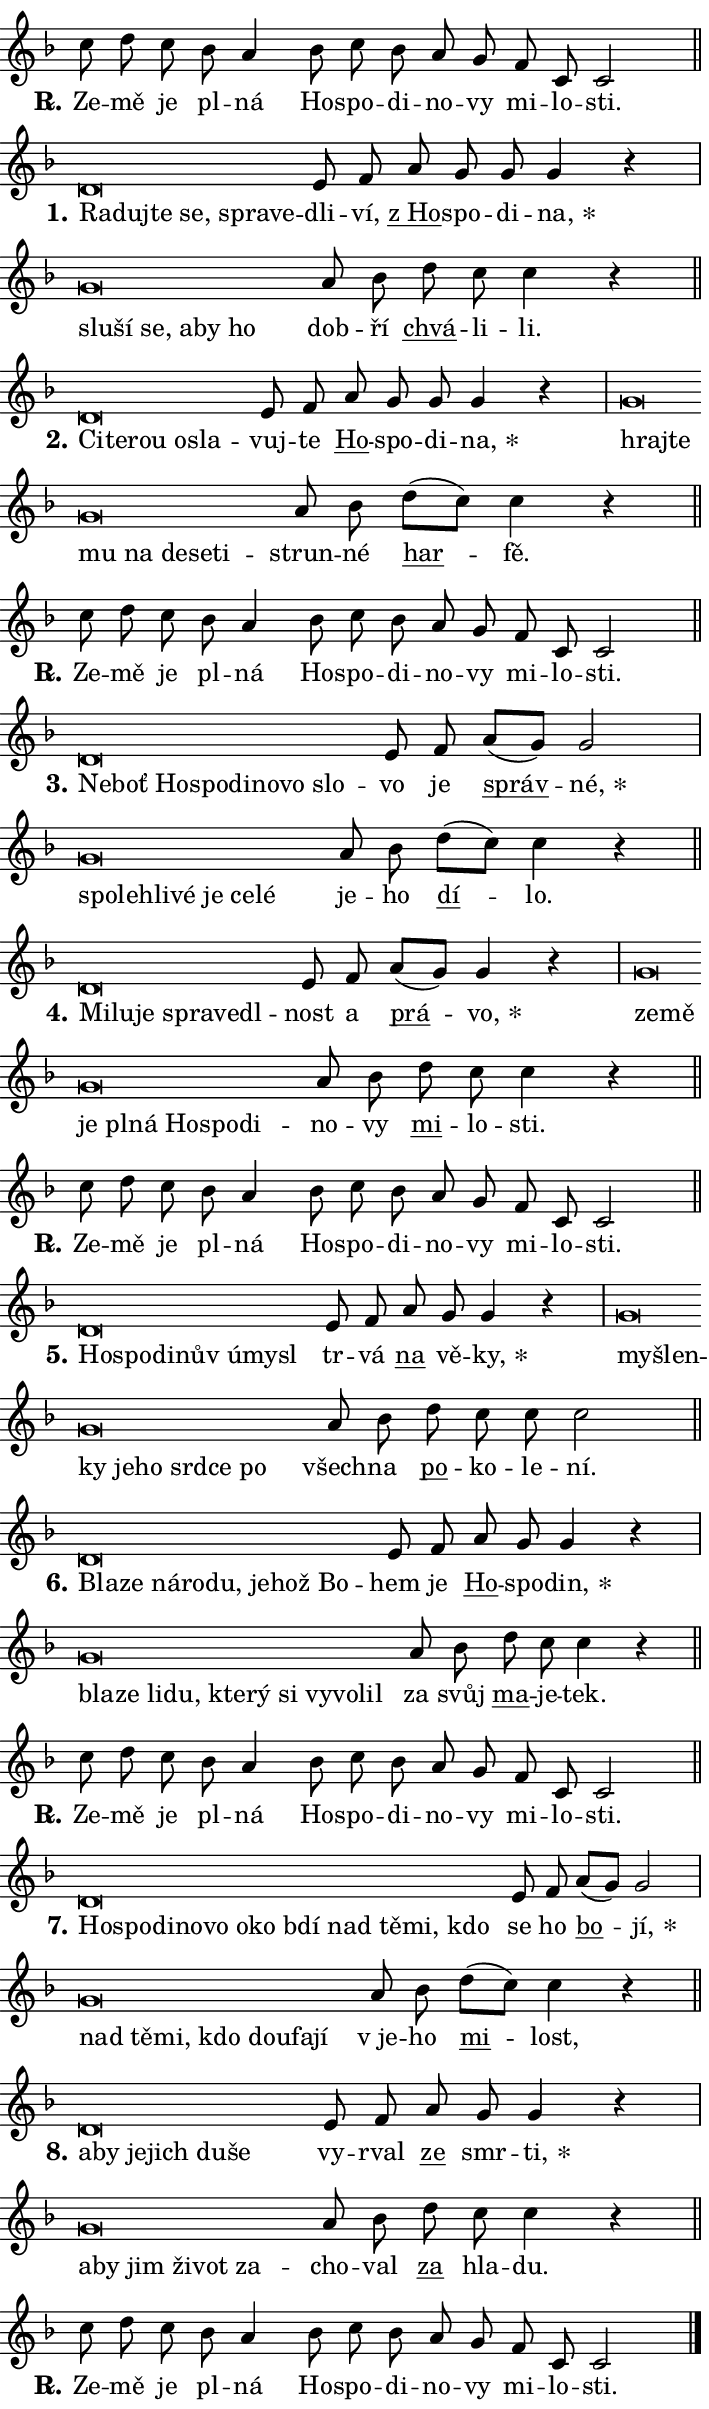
\version "2.24.0"
\header { tagline = "" }
\paper {
  indent = 0\cm
  top-margin = 0\cm
  right-margin = 0.13\cm % to fit lyric hyphens
  bottom-margin = 0\cm
  left-margin = 0\cm
  paper-width = 12\cm
  page-breaking = #ly:one-page-breaking
  system-system-spacing.basic-distance = #11
  score-system-spacing.basic-distance = #11
  ragged-last = ##f
}


%% Author: Thomas Morley
%% https://lists.gnu.org/archive/html/lilypond-user/2020-05/msg00002.html
#(define (line-position grob)
"Returns position of @var[grob} in current system:
   @code{'start}, if at first time-step
   @code{'end}, if at last time-step
   @code{'middle} otherwise
"
  (let* ((col (ly:item-get-column grob))
         (ln (ly:grob-object col 'left-neighbor))
         (rn (ly:grob-object col 'right-neighbor))
         (col-to-check-left (if (ly:grob? ln) ln col))
         (col-to-check-right (if (ly:grob? rn) rn col))
         (break-dir-left
           (and
             (ly:grob-property col-to-check-left 'non-musical #f)
             (ly:item-break-dir col-to-check-left)))
         (break-dir-right
           (and
             (ly:grob-property col-to-check-right 'non-musical #f)
             (ly:item-break-dir col-to-check-right))))
        (cond ((eqv? 1 break-dir-left) 'start)
              ((eqv? -1 break-dir-right) 'end)
              (else 'middle))))

#(define (tranparent-at-line-position vctor)
  (lambda (grob)
  "Relying on @code{line-position} select the relevant enry from @var{vctor}.
Used to determine transparency,"
    (case (line-position grob)
      ((end) (not (vector-ref vctor 0)))
      ((middle) (not (vector-ref vctor 1)))
      ((start) (not (vector-ref vctor 2))))))

noteHeadBreakVisibility =
#(define-music-function (break-visibility)(vector?)
"Makes @code{NoteHead}s transparent relying on @var{break-visibility}"
#{
  \override NoteHead.transparent =
    #(tranparent-at-line-position break-visibility)
#})

#(define delete-ledgers-for-transparent-note-heads
  (lambda (grob)
    "Reads whether a @code{NoteHead} is transparent.
If so this @code{NoteHead} is removed from @code{'note-heads} from
@var{grob}, which is supposed to be @code{LedgerLineSpanner}.
As a result ledgers are not printed for this @code{NoteHead}"
    (let* ((nhds-array (ly:grob-object grob 'note-heads))
           (nhds-list
             (if (ly:grob-array? nhds-array)
                 (ly:grob-array->list nhds-array)
                 '()))
           ;; Relies on the transparent-property being done before
           ;; Staff.LedgerLineSpanner.after-line-breaking is executed.
           ;; This is fragile ...
           (to-keep
             (remove
               (lambda (nhd)
                 (ly:grob-property nhd 'transparent #f))
               nhds-list)))
      ;; TODO find a better method to iterate over grob-arrays, similiar
      ;; to filter/remove etc for lists
      ;; For now rebuilt from scratch
      (set! (ly:grob-object grob 'note-heads)  '())
      (for-each
        (lambda (nhd)
          (ly:pointer-group-interface::add-grob grob 'note-heads nhd))
        to-keep))))

squashNotes = {
  \override NoteHead.X-extent = #'(-0.2 . 0.2)
  \override NoteHead.Y-extent = #'(-0.75 . 0)
  \override NoteHead.stencil =
    #(lambda (grob)
       (let ((pos (ly:grob-property grob 'staff-position)))
         (begin
           (if (< pos -7) (display "ERROR: Lower brevis then expected\n") (display ""))
           (if (<= pos -6) ly:text-interface::print ly:note-head::print))))
}
unSquashNotes = {
  \revert NoteHead.X-extent
  \revert NoteHead.Y-extent
  \revert NoteHead.stencil
}

hideNotes = \noteHeadBreakVisibility #begin-of-line-visible
unHideNotes = \noteHeadBreakVisibility #all-visible

% work-around for resetting accidentals
% https://lilypond.org/doc/v2.23/Documentation/notation/displaying-rhythms#unmetered-music
cadenzaMeasure = {
  \cadenzaOff
  \partial 1024 s1024
  \cadenzaOn
}

#(define-markup-command (accent layout props text) (markup?)
  "Underline accented syllable"
  (interpret-markup layout props
    #{\markup \override #'(offset . 4.3) \underline { #text }#}))

responsum = \markup \concat {
  "R" \hspace #-1.05 \path #0.1 #'((moveto 0 0.07) (lineto 0.9 0.8)) \hspace #0.05 "."
}

spaceSize = #0.6828661417322834 % exact space size for TeX Gyre Schola

\layout {
  \context {
    \Staff
    \remove "Time_signature_engraver"
    \override LedgerLineSpanner.after-line-breaking = #delete-ledgers-for-transparent-note-heads
  }
  \context {
    \Lyrics {
      \override LyricSpace.minimum-distance = \spaceSize
      \override LyricText.font-name = #"TeX Gyre Schola"
      \override LyricText.font-size = 1
      \override StanzaNumber.font-name = #"TeX Gyre Schola Bold"
      \override StanzaNumber.font-size = 1
    }
  }
  \context {
    \Score 
    \override NoteHead.text =
      #(lambda (grob) 
        (let ((pos (ly:grob-property grob 'staff-position)))
          #{\markup {
            \combine
              \halign #-0.55 \raise #(if (= pos -6) 0 0.5) \override #'(thickness . 2) \draw-line #'(3.2 . 0)
              \musicglyph "noteheads.sM1"
          }#}))
  }
}

% magnetic-lyrics.ily
%
%   written by
%     Jean Abou Samra <jean@abou-samra.fr>
%     Werner Lemberg <wl@gnu.org>
%
%   adapted by
%     Jiri Hon <jiri.hon@gmail.com>
%
% Version 2022-Apr-15

% https://www.mail-archive.com/lilypond-user@gnu.org/msg149350.html

#(define (Left_hyphen_pointer_engraver context)
   "Collect syllable-hyphen-syllable occurrences in lyrics and store
them in properties.  This engraver only looks to the left.  For
example, if the lyrics input is @code{foo -- bar}, it does the
following.

@itemize @bullet
@item
Set the @code{text} property of the @code{LyricHyphen} grob between
@q{foo} and @q{bar} to @code{foo}.

@item
Set the @code{left-hyphen} property of the @code{LyricText} grob with
text @q{foo} to the @code{LyricHyphen} grob between @q{foo} and
@q{bar}.
@end itemize

Use this auxiliary engraver in combination with the
@code{lyric-@/text::@/apply-@/magnetic-@/offset!} hook."
   (let ((hyphen #f)
         (text #f))
     (make-engraver
      (acknowledgers
       ((lyric-syllable-interface engraver grob source-engraver)
        (set! text grob)))
      (end-acknowledgers
       ((lyric-hyphen-interface engraver grob source-engraver)
        ;(when (not (grob::has-interface grob 'lyric-space-interface))
          (set! hyphen grob)));)
      ((stop-translation-timestep engraver)
       (when (and text hyphen)
         (ly:grob-set-object! text 'left-hyphen hyphen))
       (set! text #f)
       (set! hyphen #f)))))

#(define (lyric-text::apply-magnetic-offset! grob)
   "If the space between two syllables is less than the value in
property @code{LyricText@/.details@/.squash-threshold}, move the right
syllable to the left so that it gets concatenated with the left
syllable.

Use this function as a hook for
@code{LyricText@/.after-@/line-@/breaking} if the
@code{Left_@/hyphen_@/pointer_@/engraver} is active."
   (let ((hyphen (ly:grob-object grob 'left-hyphen #f)))
     (when hyphen
       (let ((left-text (ly:spanner-bound hyphen LEFT)))
         (when (grob::has-interface left-text 'lyric-syllable-interface)
           (let* ((common (ly:grob-common-refpoint grob left-text X))
                  (this-x-ext (ly:grob-extent grob common X))
                  (left-x-ext
                   (begin
                     ;; Trigger magnetism for left-text.
                     (ly:grob-property left-text 'after-line-breaking)
                     (ly:grob-extent left-text common X)))
                  ;; `delta` is the gap width between two syllables.
                  (delta (- (interval-start this-x-ext)
                            (interval-end left-x-ext)))
                  (details (ly:grob-property grob 'details))
                  (threshold (assoc-get 'squash-threshold details 0.2)))
             (when (< delta threshold)
               (let* (;; We have to manipulate the input text so that
                      ;; ligatures crossing syllable boundaries are not
                      ;; disabled.  For languages based on the Latin
                      ;; script this is essentially a beautification.
                      ;; However, for non-Western scripts it can be a
                      ;; necessity.
                      (lt (ly:grob-property left-text 'text))
                      (rt (ly:grob-property grob 'text))
                      (is-space (grob::has-interface hyphen 'lyric-space-interface))
                      (space (if is-space " " ""))
                      (extra-delta (if is-space spaceSize 0))
                      ;; Append new syllable.
                      (ltrt-space (if (and (string? lt) (string? rt))
                                (string-append lt space rt)
                                (make-concat-markup (list lt space rt))))
                      ;; Right-align `ltrt` to the right side.
                      (ltrt-space-markup (grob-interpret-markup
                               grob
                               (make-translate-markup
                                (cons (interval-length this-x-ext) 0)
                                (make-right-align-markup ltrt-space)))))
                 (begin
                   ;; Don't print `left-text`.
                   (ly:grob-set-property! left-text 'stencil #f)
                   ;; Set text and stencil (which holds all collected
                   ;; syllables so far) and shift it to the left.
                   (ly:grob-set-property! grob 'text ltrt-space)
                   (ly:grob-set-property! grob 'stencil ltrt-space-markup)
                   (ly:grob-translate-axis! grob (- (- delta extra-delta)) X))))))))))


#(define (lyric-hyphen::displace-bounds-first grob)
   ;; Make very sure this callback isn't triggered too early.
   (let ((left (ly:spanner-bound grob LEFT))
         (right (ly:spanner-bound grob RIGHT)))
     (ly:grob-property left 'after-line-breaking)
     (ly:grob-property right 'after-line-breaking)
     (ly:lyric-hyphen::print grob)))

squashThreshold = #0.4

\layout {
  \context {
    \Lyrics
    \consists #Left_hyphen_pointer_engraver
    \override LyricText.after-line-breaking =
      #lyric-text::apply-magnetic-offset!
    \override LyricHyphen.stencil = #lyric-hyphen::displace-bounds-first
    \override LyricText.details.squash-threshold = \squashThreshold
    \override LyricHyphen.minimum-distance = 0
    \override LyricHyphen.minimum-length = \squashThreshold
  }
}

squashText = \override LyricText.details.squash-threshold = 9999
unSquashText = \override LyricText.details.squash-threshold = \squashThreshold

leftText = \override LyricText.self-alignment-X = #LEFT
unLeftText = \revert LyricText.self-alignment-X

starOffset = #(lambda (grob) 
                (let ((x_offset (ly:self-alignment-interface::aligned-on-x-parent grob)))
                  (if (= x_offset 0) 0 (+ x_offset 1.2))))

star = #(define-music-function (syllable)(string?)
"Append star separator at the end of a syllable"
#{
  \once \override LyricText.X-offset = #starOffset
  \lyricmode { \markup {
    #syllable
    \override #'((font-name . "TeX Gyre Schola Bold")) \hspace #0.2 \lower #0.65 \larger "*"
  } }
#})

starAccent = #(define-music-function (syllable)(string?)
"Append star separator at the end of a syllable and make accent"
#{
  \once \override LyricText.X-offset = #starOffset
  \lyricmode { \markup {
    \accent #syllable
    \override #'((font-name . "TeX Gyre Schola Bold")) \hspace #0.2 \lower #0.65 \larger "*"
  } }
#})

breath = #(define-music-function (syllable)(string?)
"Append breathing indicator at the end of a syllable"
#{
  \lyricmode { \markup { #syllable "+" } }
#})

optionalBreath = #(define-music-function (syllable)(string?)
"Append optional breathing indicator at the end of a syllable"
#{
  \lyricmode { \markup { #syllable "(+)" } }
#})


\score {
    <<
        \new Voice = "melody" { \cadenzaOn \key f \major \relative { c''8 d c bes a4 \bar "" bes8 c bes \bar "" a g \bar "" f c c2 \cadenzaMeasure \bar "||" \break } }
        \new Lyrics \lyricsto "melody" { \lyricmode { \set stanza = \responsum
Ze -- mě je pl -- ná Ho -- spo -- di -- no -- vy mi -- lo -- sti. } }
    >>
    \layout {}
}

\score {
    <<
        \new Voice = "melody" { \cadenzaOn \key f \major \relative { \squashNotes d'\breve*1/16 \hideNotes \breve*1/16 \bar "" \breve*1/16 \bar "" \breve*1/16 \bar "" \breve*1/16 \breve*1/16 \bar "" \unHideNotes \unSquashNotes e8 f \bar "" a g g g4 r \cadenzaMeasure \bar "|" \squashNotes g\breve*1/16 \hideNotes \breve*1/16 \bar "" \breve*1/16 \bar "" \breve*1/16 \bar "" \breve*1/16 \breve*1/16 \bar "" \unHideNotes \unSquashNotes a8 bes \bar "" d c c4 r \cadenzaMeasure \bar "||" \break } }
        \new Lyrics \lyricsto "melody" { \lyricmode { \set stanza = "1."
\leftText Ra -- \squashText duj -- te se, spra -- ve -- \unLeftText \unSquashText dli -- ví, \markup \accent "z Ho" -- spo -- di -- \star na, \leftText slu -- \squashText ší se, a -- by ho \unLeftText \unSquashText dob -- ří \markup \accent chvá -- li -- li. } }
    >>
    \layout {}
}

\score {
    <<
        \new Voice = "melody" { \cadenzaOn \key f \major \relative { \squashNotes d'\breve*1/16 \hideNotes \breve*1/16 \bar "" \breve*1/16 \bar "" \breve*1/16 \breve*1/16 \bar "" \unHideNotes \unSquashNotes e8 f \bar "" a g g g4 r \cadenzaMeasure \bar "|" \squashNotes g\breve*1/16 \hideNotes \breve*1/16 \bar "" \breve*1/16 \bar "" \breve*1/16 \bar "" \breve*1/16 \bar "" \breve*1/16 \breve*1/16 \bar "" \unHideNotes \unSquashNotes a8 bes \bar "" d[( c)] c4 r \cadenzaMeasure \bar "||" \break } }
        \new Lyrics \lyricsto "melody" { \lyricmode { \set stanza = "2."
\leftText Ci -- \squashText te -- rou o -- sla -- \unLeftText \unSquashText vuj -- te \markup \accent Ho -- spo -- di -- \star na, \leftText hraj -- \squashText te mu na de -- se -- ti -- \unLeftText \unSquashText strun -- né \markup \accent har -- fě. } }
    >>
    \layout {}
}

\score {
    <<
        \new Voice = "melody" { \cadenzaOn \key f \major \relative { c''8 d c bes a4 \bar "" bes8 c bes \bar "" a g \bar "" f c c2 \cadenzaMeasure \bar "||" \break } }
        \new Lyrics \lyricsto "melody" { \lyricmode { \set stanza = \responsum
Ze -- mě je pl -- ná Ho -- spo -- di -- no -- vy mi -- lo -- sti. } }
    >>
    \layout {}
}

\score {
    <<
        \new Voice = "melody" { \cadenzaOn \key f \major \relative { \squashNotes d'\breve*1/16 \hideNotes \breve*1/16 \bar "" \breve*1/16 \bar "" \breve*1/16 \bar "" \breve*1/16 \bar "" \breve*1/16 \bar "" \breve*1/16 \breve*1/16 \bar "" \unHideNotes \unSquashNotes e8 f \bar "" a[( g)] g2 \cadenzaMeasure \bar "|" \squashNotes g\breve*1/16 \hideNotes \breve*1/16 \bar "" \breve*1/16 \bar "" \breve*1/16 \bar "" \breve*1/16 \bar "" \breve*1/16 \breve*1/16 \bar "" \unHideNotes \unSquashNotes a8 bes \bar "" d[( c)] c4 r \cadenzaMeasure \bar "||" \break } }
        \new Lyrics \lyricsto "melody" { \lyricmode { \set stanza = "3."
\leftText Ne -- \squashText boť Ho -- spo -- di -- no -- vo slo -- \unLeftText \unSquashText vo je \markup \accent správ -- \star né, \leftText spo -- \squashText leh -- li -- vé je ce -- lé \unLeftText \unSquashText je -- ho \markup \accent dí -- lo. } }
    >>
    \layout {}
}

\score {
    <<
        \new Voice = "melody" { \cadenzaOn \key f \major \relative { \squashNotes d'\breve*1/16 \hideNotes \breve*1/16 \bar "" \breve*1/16 \bar "" \breve*1/16 \bar "" \breve*1/16 \breve*1/16 \bar "" \unHideNotes \unSquashNotes e8 f \bar "" a[( g)] g4 r \cadenzaMeasure \bar "|" \squashNotes g\breve*1/16 \hideNotes \breve*1/16 \bar "" \breve*1/16 \bar "" \breve*1/16 \bar "" \breve*1/16 \bar "" \breve*1/16 \bar "" \breve*1/16 \breve*1/16 \bar "" \unHideNotes \unSquashNotes a8 bes \bar "" d c c4 r \cadenzaMeasure \bar "||" \break } }
        \new Lyrics \lyricsto "melody" { \lyricmode { \set stanza = "4."
\leftText Mi -- \squashText lu -- je spra -- ve -- dl -- \unLeftText \unSquashText nost a \markup \accent prá -- \star vo, \leftText ze -- \squashText mě je pl -- ná Ho -- spo -- di -- \unLeftText \unSquashText no -- vy \markup \accent mi -- lo -- sti. } }
    >>
    \layout {}
}

\score {
    <<
        \new Voice = "melody" { \cadenzaOn \key f \major \relative { c''8 d c bes a4 \bar "" bes8 c bes \bar "" a g \bar "" f c c2 \cadenzaMeasure \bar "||" \break } }
        \new Lyrics \lyricsto "melody" { \lyricmode { \set stanza = \responsum
Ze -- mě je pl -- ná Ho -- spo -- di -- no -- vy mi -- lo -- sti. } }
    >>
    \layout {}
}

\score {
    <<
        \new Voice = "melody" { \cadenzaOn \key f \major \relative { \squashNotes d'\breve*1/16 \hideNotes \breve*1/16 \bar "" \breve*1/16 \bar "" \breve*1/16 \bar "" \breve*1/16 \bar "" \breve*1/16 \breve*1/16 \bar "" \unHideNotes \unSquashNotes e8 f \bar "" a g g4 r \cadenzaMeasure \bar "|" \squashNotes g\breve*1/16 \hideNotes \breve*1/16 \bar "" \breve*1/16 \bar "" \breve*1/16 \bar "" \breve*1/16 \bar "" \breve*1/16 \bar "" \breve*1/16 \breve*1/16 \bar "" \unHideNotes \unSquashNotes a8 bes \bar "" d c c c2 \cadenzaMeasure \bar "||" \break } }
        \new Lyrics \lyricsto "melody" { \lyricmode { \set stanza = "5."
\leftText Ho -- \squashText spo -- di -- nův ú -- my -- sl \unLeftText \unSquashText tr -- vá \markup \accent na vě -- \star ky, \leftText my -- \squashText šlen -- ky je -- ho srd -- ce po \unLeftText \unSquashText všech -- na \markup \accent po -- ko -- le -- ní. } }
    >>
    \layout {}
}

\score {
    <<
        \new Voice = "melody" { \cadenzaOn \key f \major \relative { \squashNotes d'\breve*1/16 \hideNotes \breve*1/16 \bar "" \breve*1/16 \bar "" \breve*1/16 \bar "" \breve*1/16 \bar "" \breve*1/16 \bar "" \breve*1/16 \breve*1/16 \bar "" \unHideNotes \unSquashNotes e8 f \bar "" a g g4 r \cadenzaMeasure \bar "|" \squashNotes g\breve*1/16 \hideNotes \breve*1/16 \bar "" \breve*1/16 \bar "" \breve*1/16 \bar "" \breve*1/16 \bar "" \breve*1/16 \bar "" \breve*1/16 \bar "" \breve*1/16 \bar "" \breve*1/16 \breve*1/16 \bar "" \unHideNotes \unSquashNotes a8 bes \bar "" d c c4 r \cadenzaMeasure \bar "||" \break } }
        \new Lyrics \lyricsto "melody" { \lyricmode { \set stanza = "6."
\leftText Bla -- \squashText ze ná -- ro -- du, je -- hož Bo -- \unLeftText \unSquashText hem je \markup \accent Ho -- spo -- \star din, \leftText bla -- \squashText ze li -- du, kte -- rý si vy -- vo -- lil \unLeftText \unSquashText za svůj \markup \accent ma -- je -- tek. } }
    >>
    \layout {}
}

\score {
    <<
        \new Voice = "melody" { \cadenzaOn \key f \major \relative { c''8 d c bes a4 \bar "" bes8 c bes \bar "" a g \bar "" f c c2 \cadenzaMeasure \bar "||" \break } }
        \new Lyrics \lyricsto "melody" { \lyricmode { \set stanza = \responsum
Ze -- mě je pl -- ná Ho -- spo -- di -- no -- vy mi -- lo -- sti. } }
    >>
    \layout {}
}

\score {
    <<
        \new Voice = "melody" { \cadenzaOn \key f \major \relative { \squashNotes d'\breve*1/16 \hideNotes \breve*1/16 \bar "" \breve*1/16 \bar "" \breve*1/16 \bar "" \breve*1/16 \bar "" \breve*1/16 \bar "" \breve*1/16 \bar "" \breve*1/16 \bar "" \breve*1/16 \bar "" \breve*1/16 \bar "" \breve*1/16 \breve*1/16 \bar "" \unHideNotes \unSquashNotes e8 f \bar "" a[( g)] g2 \cadenzaMeasure \bar "|" \squashNotes g\breve*1/16 \hideNotes \breve*1/16 \bar "" \breve*1/16 \bar "" \breve*1/16 \bar "" \breve*1/16 \bar "" \breve*1/16 \breve*1/16 \bar "" \unHideNotes \unSquashNotes a8 bes \bar "" d[( c)] c4 r \cadenzaMeasure \bar "||" \break } }
        \new Lyrics \lyricsto "melody" { \lyricmode { \set stanza = "7."
\leftText Ho -- \squashText spo -- di -- no -- vo o -- ko bdí nad tě -- mi, kdo \unLeftText \unSquashText se ho \markup \accent bo -- \star jí, \leftText nad \squashText tě -- mi, kdo dou -- fa -- jí \unLeftText \unSquashText "v je" -- ho \markup \accent mi -- lost, } }
    >>
    \layout {}
}

\score {
    <<
        \new Voice = "melody" { \cadenzaOn \key f \major \relative { \squashNotes d'\breve*1/16 \hideNotes \breve*1/16 \bar "" \breve*1/16 \bar "" \breve*1/16 \bar "" \breve*1/16 \breve*1/16 \bar "" \unHideNotes \unSquashNotes e8 f \bar "" a g g4 r \cadenzaMeasure \bar "|" \squashNotes g\breve*1/16 \hideNotes \breve*1/16 \bar "" \breve*1/16 \bar "" \breve*1/16 \bar "" \breve*1/16 \breve*1/16 \bar "" \unHideNotes \unSquashNotes a8 bes \bar "" d c c4 r \cadenzaMeasure \bar "||" \break } }
        \new Lyrics \lyricsto "melody" { \lyricmode { \set stanza = "8."
\leftText a -- \squashText by je -- jich du -- še \unLeftText \unSquashText vy -- rval \markup \accent ze smr -- \star ti, \leftText a -- \squashText by jim ži -- vot za -- \unLeftText \unSquashText cho -- val \markup \accent za hla -- du. } }
    >>
    \layout {}
}

\score {
    <<
        \new Voice = "melody" { \cadenzaOn \key f \major \relative { c''8 d c bes a4 \bar "" bes8 c bes \bar "" a g \bar "" f c c2 \cadenzaMeasure \bar "||" \break } \bar "|." }
        \new Lyrics \lyricsto "melody" { \lyricmode { \set stanza = \responsum
Ze -- mě je pl -- ná Ho -- spo -- di -- no -- vy mi -- lo -- sti. } }
    >>
    \layout {}
}
